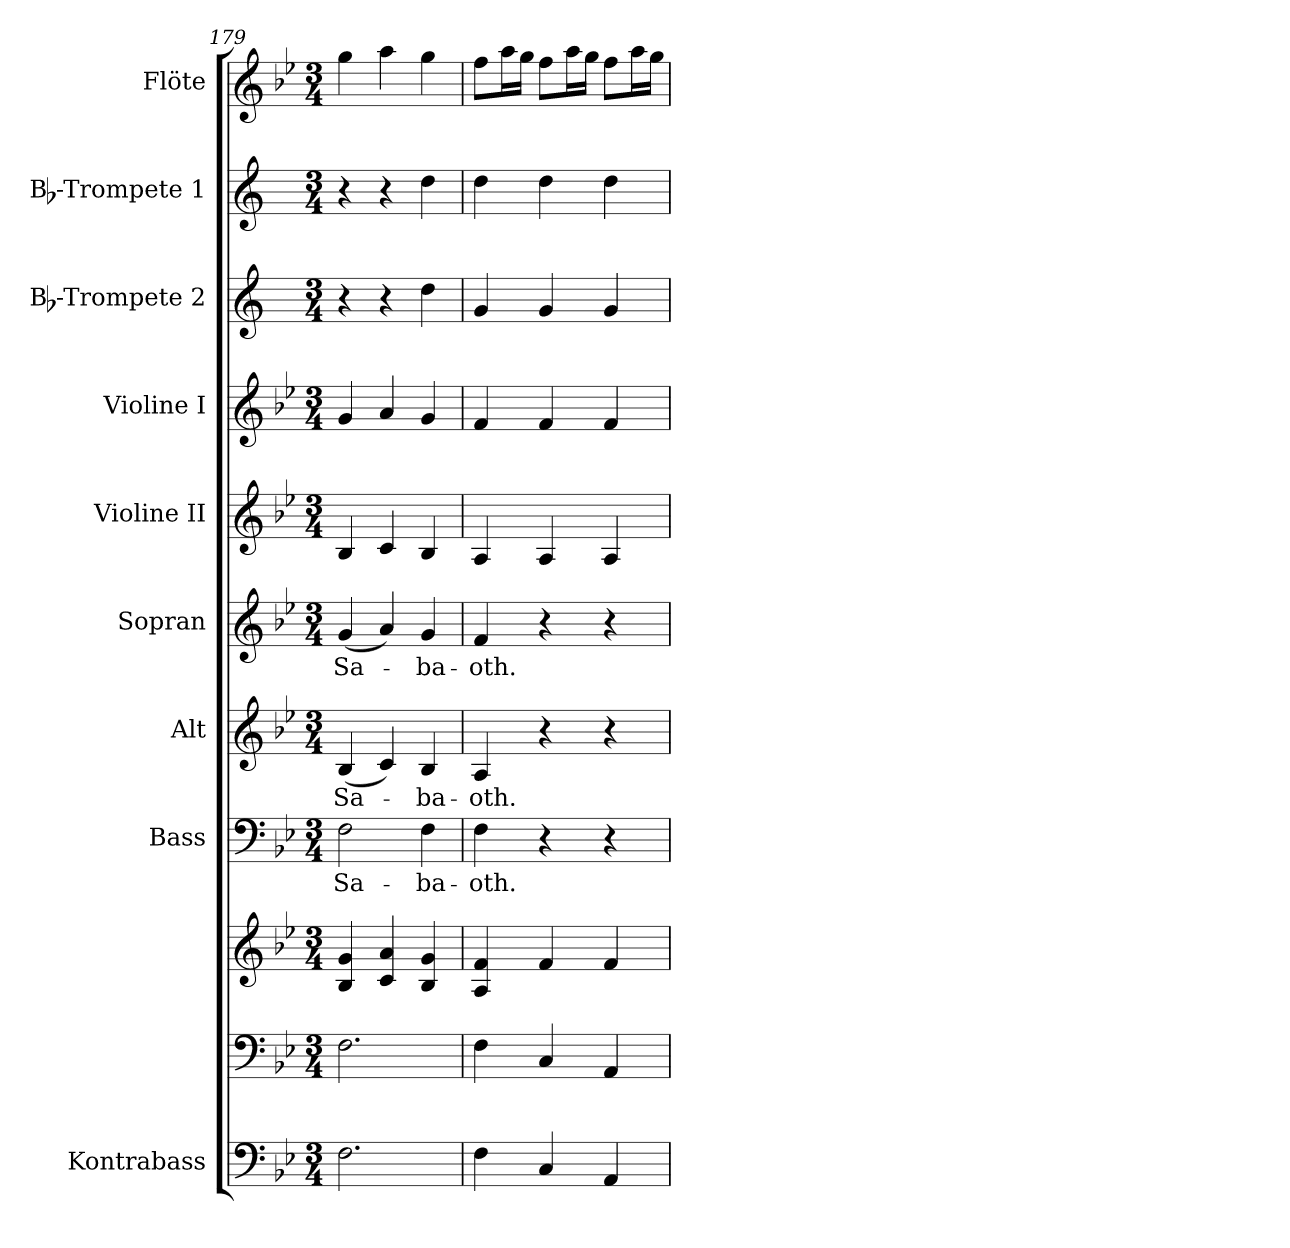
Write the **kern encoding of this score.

**kern	**kern	**kern	**kern	**text	**kern	**text	**kern	**text	**kern	**kern	**kern	**kern	**kern
*part10	*part9	*part9	*part8	*part8	*part7	*part7	*part6	*part6	*part5	*part4	*part3	*part2	*part1
*staff11	*staff10	*staff9	*staff8	*staff8	*staff7	*staff7	*staff6	*staff6	*staff5	*staff4	*staff3	*staff2	*staff1
*I"Kontrabass	*	*	*I"Bass	*	*I"Alt	*	*I"Sopran	*	*I"Violine II	*I"Violine I	*I"Bb-Trompete 2	*I"Bb-Trompete 1	*I"Flöte
*I'Kb.	*	*	*I'B.	*	*I'A.	*	*I'S.	*	*I'Vl. II	*I'Vl. I	*I'Bb Trp. 2	*I'Bb Trp. 1	*I'Fl.
*clefF4	*clefF4	*clefG2	*clefF4	*	*clefG2	*	*clefG2	*	*clefG2	*clefG2	*clefG2	*clefG2	*clefG2
*ITrd7c12	*	*	*	*	*	*	*	*	*	*	*ITrd1c2	*ITrd1c2	*
*k[b-e-]	*k[b-e-]	*k[b-e-]	*k[b-e-]	*	*k[b-e-]	*	*k[b-e-]	*	*k[b-e-]	*k[b-e-]	*k[b-e-]	*k[b-e-]	*k[b-e-]
*B-:	*B-:	*B-:	*B-:	*	*B-:	*	*B-:	*	*B-:	*B-:	*B-:	*B-:	*B-:
*M3/4	*M3/4	*M3/4	*M3/4	*	*M3/4	*	*M3/4	*	*M3/4	*M3/4	*M3/4	*M3/4	*M3/4
=179	=179	=179	=179	=179	=179	=179	=179	=179	=179	=179	=179	=179	=179
!	!	!	!	!LO:LY:b	!	!LO:LY:b	!	!LO:LY:b	!	!	!	!	!
2.FF\	2.F\	4B-/ 4g/	2F\	Sa-	(<4B-/	Sa-	(<4g/	Sa-	4B-/	4g/	4r	4r	4gg\
.	.	4c/ 4a/	.	.	4c/)	.	4a/)	.	4c/	4a/	4r	4r	4aa\
!	!	!	!	!LO:LY:b	!	!LO:LY:b	!	!LO:LY:b	!	!	!	!	!
.	.	4B-/ 4g/	4F\	-ba-	4B-/	-ba-	4g/	-ba-	4B-/	4g/	4cc\	4cc\	4gg\
=180	=180	=180	=180	=180	=180	=180	=180	=180	=180	=180	=180	=180	=180
!	!	!	!	!LO:LY:b	!	!LO:LY:b	!	!LO:LY:b	!	!	!	!	!
4FF\	4F\	4A/ 4f/	4F\	-oth.	4A/	-oth.	4f/	-oth.	4A/	4f/	4f/	4cc\	8ff\L
.	.	.	.	.	.	.	.	.	.	.	.	.	16aa\L
.	.	.	.	.	.	.	.	.	.	.	.	.	16gg\JJ
4CC/	4C/	4f/	4r	.	4r	.	4r	.	4A/	4f/	4f/	4cc\	8ff\L
.	.	.	.	.	.	.	.	.	.	.	.	.	16aa\L
.	.	.	.	.	.	.	.	.	.	.	.	.	16gg\JJ
4AAA/	4AA/	4f/	4r	.	4r	.	4r	.	4A/	4f/	4f/	4cc\	8ff\L
.	.	.	.	.	.	.	.	.	.	.	.	.	16aa\L
.	.	.	.	.	.	.	.	.	.	.	.	.	16gg\JJ
=	=	=	=	=	=	=	=	=	=	=	=	=	=
*-	*-	*-	*-	*-	*-	*-	*-	*-	*-	*-	*-	*-	*-
